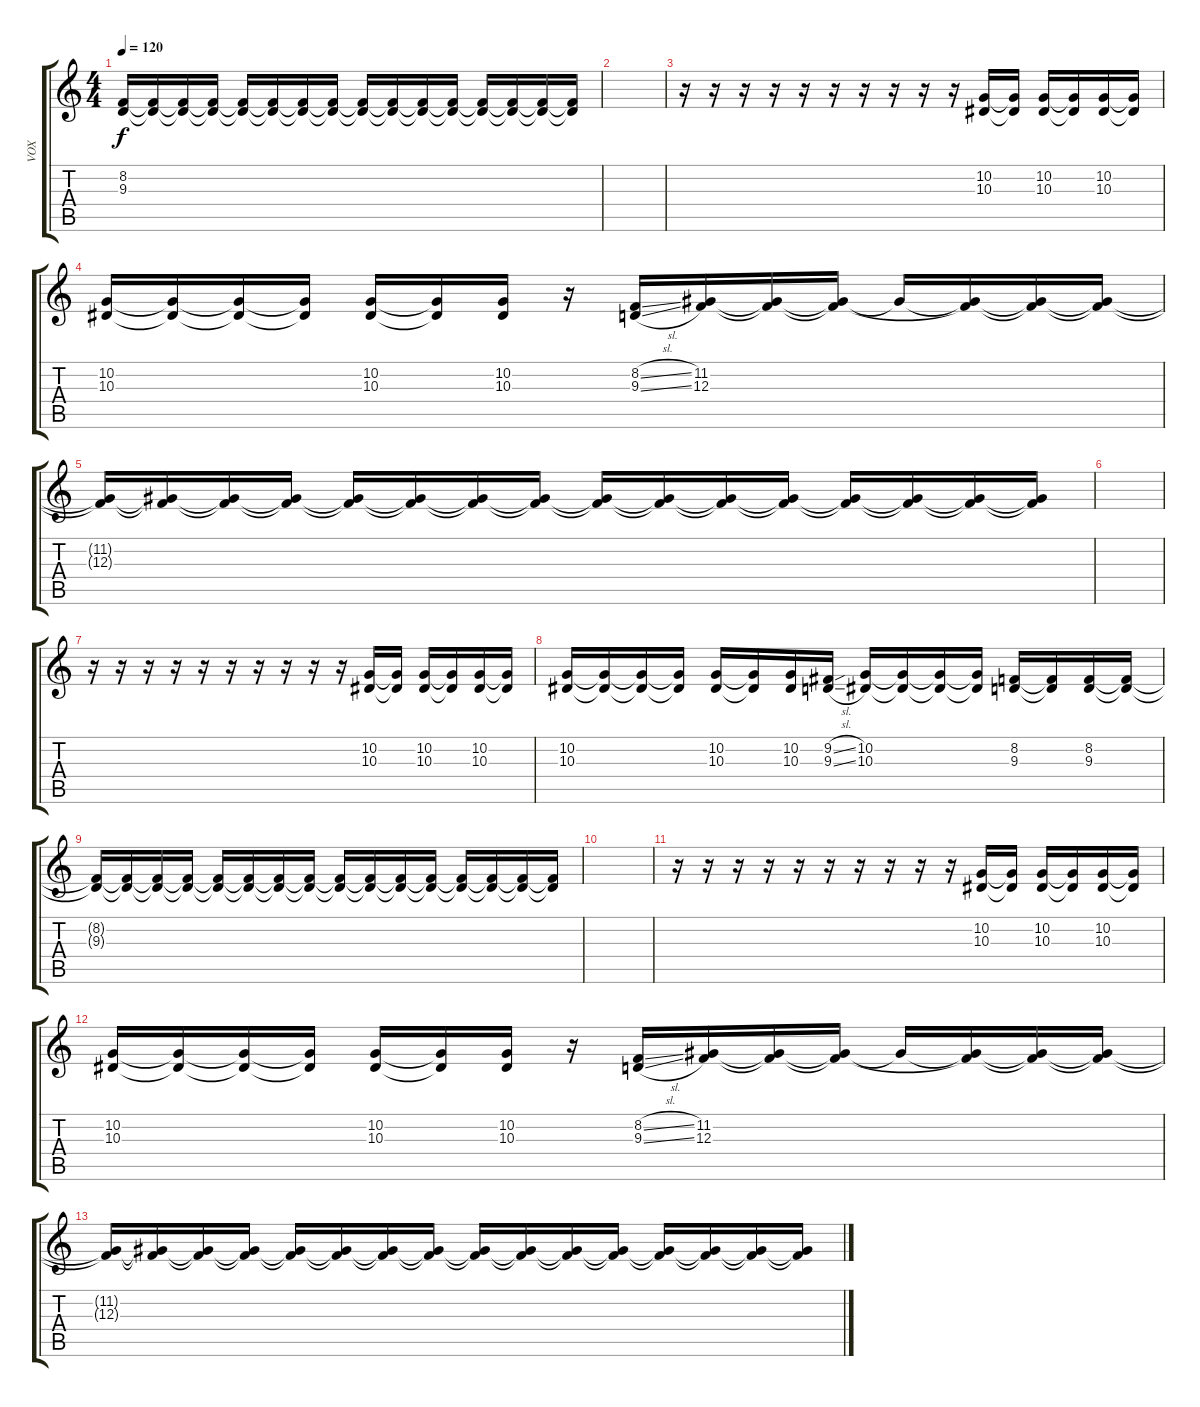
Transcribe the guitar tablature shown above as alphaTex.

\track ("VOX" "VOX") {instrument synthvoice}
\staff {score tabs}
\tuning (D4 A3 F3 C3 G2 C2) {hide}
\ts (4 4)
\tempo 120
\clef g2
\ks c
(8.2{t} 9.3{t}).16{dy f} (8.2{t} 9.3{t}).16 (8.2{t} 9.3{t}).16 (8.2{t} 9.3{t}).16 (8.2{t} 9.3{t}).16 (8.2{t} 9.3{t}).16 (8.2{t} 9.3{t}).16 (8.2{t} 9.3{t}).16 (8.2{t} 9.3{t}).16 (8.2{t} 9.3{t}).16 (8.2{t} 9.3{t}).16 (8.2{t} 9.3{t}).16 (8.2{t} 9.3{t}).16 (8.2{t} 9.3{t}).16 (8.2{t} 9.3{t}).16 (8.2{t} 9.3{t}).16 |
|
r.16 r.16 r.16 r.16 r.16 r.16 r.16 r.16 r.16 r.16 (10.2 10.3).16 (10.2{t} 10.3{t}).16 (10.2 10.3).16 (10.2{t} 10.3{t}).16 (10.2 10.3).16 (10.2{t} 10.3{t}).16 |
(10.2 10.3).16 (10.2{t} 10.3{t}).16 (10.2{t} 10.3{t}).16 (10.2{t} 10.3{t}).16 (10.2 10.3).16 (10.2{t} 10.3{t}).16 (10.2 10.3).16 r.16 (8.2{sl} 9.3{sl}).16 (11.2 12.3).16 (11.2{t} 12.3{t}).16 (11.2{t} 12.3{t}).16 11.2{t}.16 (11.2{t} 12.3{t}).16 (11.2{t} 12.3{t}).16 (11.2{t} 12.3{t}).16 |
(11.2{t} 12.3{t}).16 (11.2{t} 12.3{t}).16 (11.2{t} 12.3{t}).16 (11.2{t} 12.3{t}).16 (11.2{t} 12.3{t}).16 (11.2{t} 12.3{t}).16 (11.2{t} 12.3{t}).16 (11.2{t} 12.3{t}).16 (11.2{t} 12.3{t}).16 (11.2{t} 12.3{t}).16 (11.2{t} 12.3{t}).16 (11.2{t} 12.3{t}).16 (11.2{t} 12.3{t}).16 (11.2{t} 12.3{t}).16 (11.2{t} 12.3{t}).16 (11.2{t} 12.3{t}).16 |
|
r.16 r.16 r.16 r.16 r.16 r.16 r.16 r.16 r.16 r.16 (10.2 10.3).16 (10.2{t} 10.3{t}).16 (10.2 10.3).16 (10.2{t} 10.3{t}).16 (10.2 10.3).16 (10.2{t} 10.3{t}).16 |
(10.2 10.3).16 (10.2{t} 10.3{t}).16 (10.2{t} 10.3{t}).16 (10.2{t} 10.3{t}).16 (10.2 10.3).16 (10.2{t} 10.3{t}).16 (10.2 10.3).16 (9.2{sl} 9.3{sl}).16 (10.2 10.3).16 (10.2{t} 10.3{t}).16 (10.2{t} 10.3{t}).16 (10.2{t} 10.3{t}).16 (8.2 9.3).16 (8.2{t} 9.3{t}).16 (8.2 9.3).16 (8.2{t} 9.3{t}).16 |
(8.2{t} 9.3{t}).16 (8.2{t} 9.3{t}).16 (8.2{t} 9.3{t}).16 (8.2{t} 9.3{t}).16 (8.2{t} 9.3{t}).16 (8.2{t} 9.3{t}).16 (8.2{t} 9.3{t}).16 (8.2{t} 9.3{t}).16 (8.2{t} 9.3{t}).16 (8.2{t} 9.3{t}).16 (8.2{t} 9.3{t}).16 (8.2{t} 9.3{t}).16 (8.2{t} 9.3{t}).16 (8.2{t} 9.3{t}).16 (8.2{t} 9.3{t}).16 (8.2{t} 9.3{t}).16 |
|
r.16 r.16 r.16 r.16 r.16 r.16 r.16 r.16 r.16 r.16 (10.2 10.3).16 (10.2{t} 10.3{t}).16 (10.2 10.3).16 (10.2{t} 10.3{t}).16 (10.2 10.3).16 (10.2{t} 10.3{t}).16 |
(10.2 10.3).16 (10.2{t} 10.3{t}).16 (10.2{t} 10.3{t}).16 (10.2{t} 10.3{t}).16 (10.2 10.3).16 (10.2{t} 10.3{t}).16 (10.2 10.3).16 r.16 (8.2{sl} 9.3{sl}).16 (11.2 12.3).16 (11.2{t} 12.3{t}).16 (11.2{t} 12.3{t}).16 11.2{t}.16 (11.2{t} 12.3{t}).16 (11.2{t} 12.3{t}).16 (11.2{t} 12.3{t}).16 |
(11.2{t} 12.3{t}).16 (11.2{t} 12.3{t}).16 (11.2{t} 12.3{t}).16 (11.2{t} 12.3{t}).16 (11.2{t} 12.3{t}).16 (11.2{t} 12.3{t}).16 (11.2{t} 12.3{t}).16 (11.2{t} 12.3{t}).16 (11.2{t} 12.3{t}).16 (11.2{t} 12.3{t}).16 (11.2{t} 12.3{t}).16 (11.2{t} 12.3{t}).16 (11.2{t} 12.3{t}).16 (11.2{t} 12.3{t}).16 (11.2{t} 12.3{t}).16 (11.2{t} 12.3{t}).16
